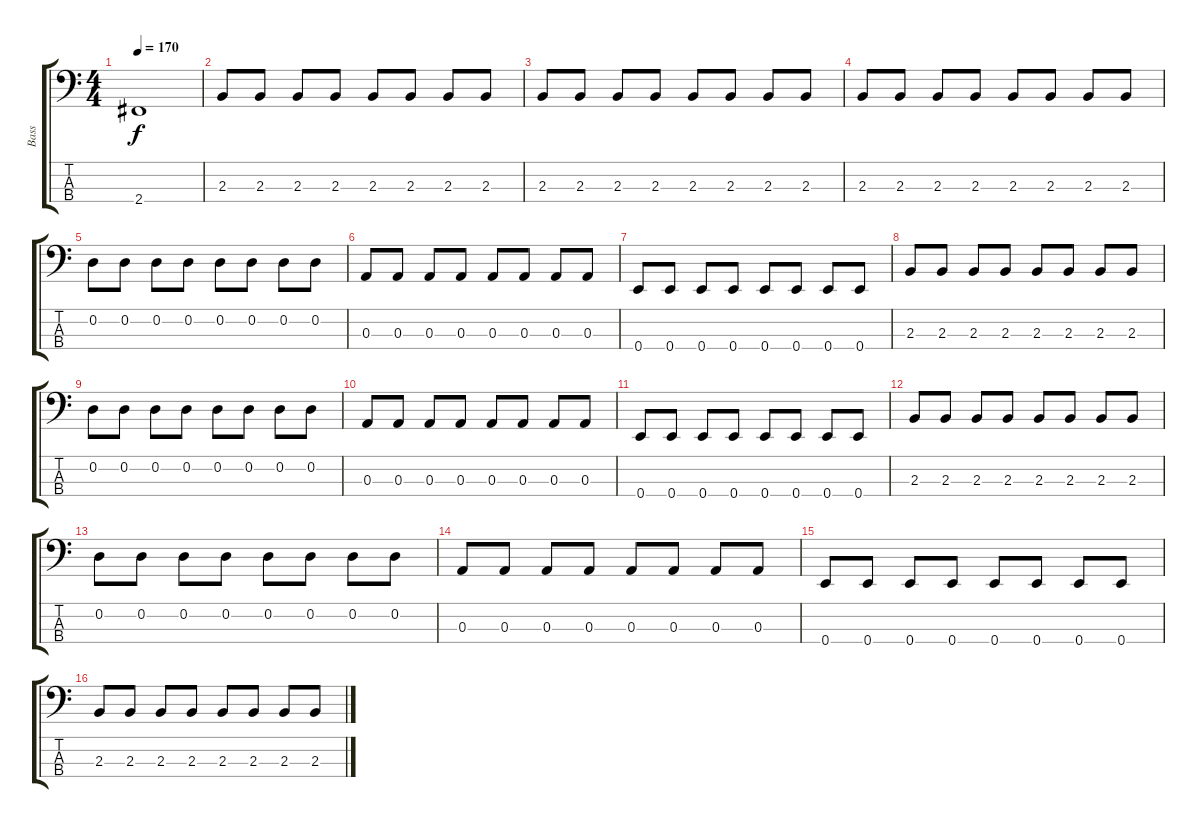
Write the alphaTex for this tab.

\track ("Bass" "Bass") {instrument electricbassfinger}
\staff {score tabs}
\tuning (G2 D2 A1 E1) {hide}
\ts (4 4)
\tempo 170
\clef f4
\ks c
2.4.1{dy f} |
2.3.8 2.3.8 2.3.8 2.3.8 2.3.8 2.3.8 2.3.8 2.3.8 |
2.3.8 2.3.8 2.3.8 2.3.8 2.3.8 2.3.8 2.3.8 2.3.8 |
2.3.8 2.3.8 2.3.8 2.3.8 2.3.8 2.3.8 2.3.8 2.3.8 |
0.2.8 0.2.8 0.2.8 0.2.8 0.2.8 0.2.8 0.2.8 0.2.8 |
0.3.8 0.3.8 0.3.8 0.3.8 0.3.8 0.3.8 0.3.8 0.3.8 |
0.4.8 0.4.8 0.4.8 0.4.8 0.4.8 0.4.8 0.4.8 0.4.8 |
2.3.8 2.3.8 2.3.8 2.3.8 2.3.8 2.3.8 2.3.8 2.3.8 |
0.2.8 0.2.8 0.2.8 0.2.8 0.2.8 0.2.8 0.2.8 0.2.8 |
0.3.8 0.3.8 0.3.8 0.3.8 0.3.8 0.3.8 0.3.8 0.3.8 |
0.4.8 0.4.8 0.4.8 0.4.8 0.4.8 0.4.8 0.4.8 0.4.8 |
2.3.8 2.3.8 2.3.8 2.3.8 2.3.8 2.3.8 2.3.8 2.3.8 |
0.2.8 0.2.8 0.2.8 0.2.8 0.2.8 0.2.8 0.2.8 0.2.8 |
0.3.8 0.3.8 0.3.8 0.3.8 0.3.8 0.3.8 0.3.8 0.3.8 |
0.4.8 0.4.8 0.4.8 0.4.8 0.4.8 0.4.8 0.4.8 0.4.8 |
2.3.8 2.3.8 2.3.8 2.3.8 2.3.8 2.3.8 2.3.8 2.3.8
